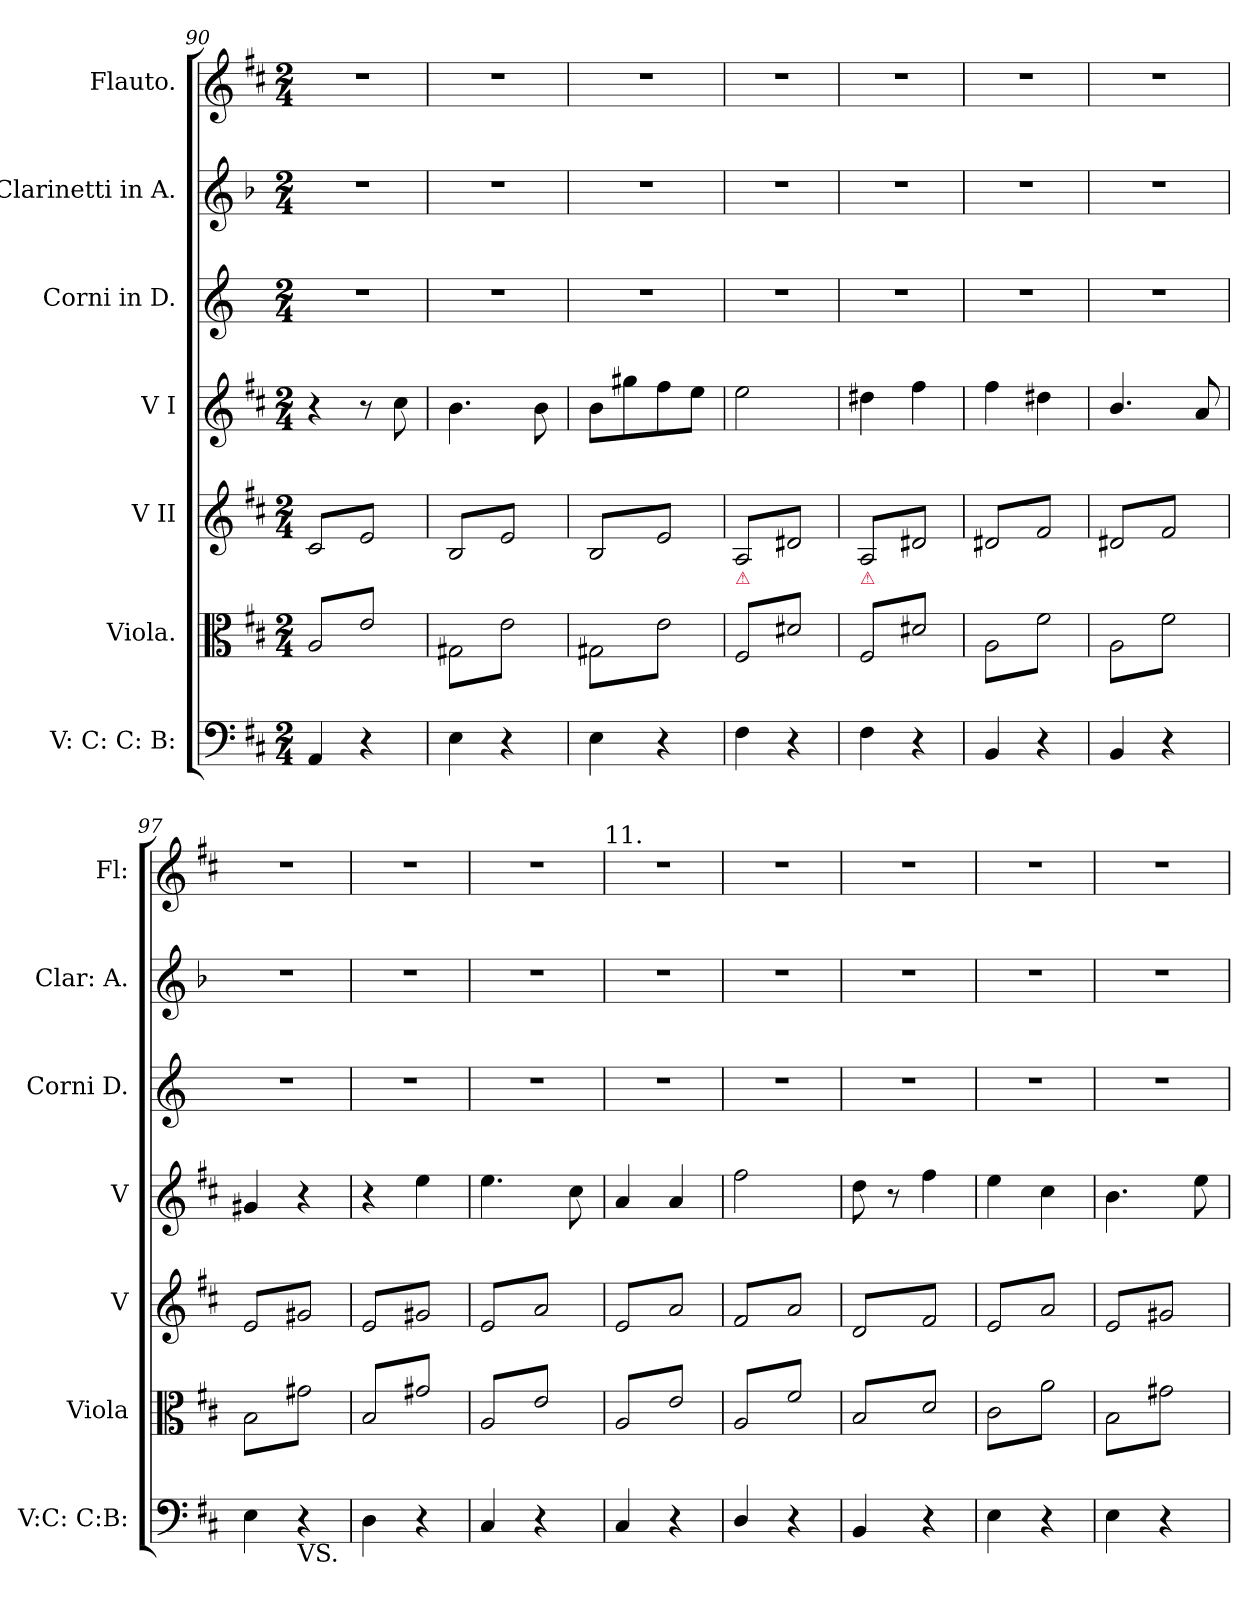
**kern	**kern	**kern	**kern	**kern	**kern	**kern
*part7	*part6	*part5	*part4	*part3	*part2	*part1
*staff7	*staff6	*staff5	*staff4	*staff3	*staff2	*staff1
*I"V: C: C: B:	*I"Viola.	*I"V II	*I"V I	*I"Corni in D.	*I"Clarinetti in A.	*I"Flauto.
*I'V:C: C:B:	*I'Viola	*I'V	*I'V	*I'Corni D.	*I'Clar: A.	*I'Fl:
*clefF4	*clefC3	*clefG2	*clefG2	*clefG2	*clefG2	*clefG2
*	*	*	*	*ITrd6c10	*ITrd2c3	*
*k[f#c#]	*k[f#c#]	*k[f#c#]	*k[f#c#]	*k[f#c#]	*k[f#c#]	*k[f#c#]
*M2/4	*M2/4	*M2/4	*M2/4	*M2/4	*M2/4	*M2/4
=90	=90	=90	=90	=90	=90	=90
*	*tremolo	*	*	*	*	*
*	*	*tremolo	*	*	*	*
4AA/	(8A/L	(8c#/L	4r	2r	2r	2r
.	8e/)	8e/)	.	.	.	.
4r	8A/	8c#/	8r	.	.	.
.	8e/)J	8e/)J	8cc#\	.	.	.
=91	=91	=91	=91	=91	=91	=91
4E\	(8G#X\L	(8B/L	4.b\	2r	2r	2r
.	8e\)	8e/)	.	.	.	.
4r	8G#X\	8B/	.	.	.	.
.	8e\)J	8e/)J	8b\	.	.	.
=92	=92	=92	=92	=92	=92	=92
4E\	(8G#X\L	(8B/L	8b\L	2r	2r	2r
.	8e\)	8e/)	8gg#X\	.	.	.
4r	8G#X\	8B/	8ff#\	.	.	.
.	8e\)J	8e/)J	8ee\J	.	.	.
=93	=93	=93	=93	=93	=93	=93
!	!LO:TX:a:color=crimson:t=⚠	!	!	!	!	!
4F#\	(8F#/L	(8A/L	2ee\	2r	2r	2r
.	8d#/)	8d#/)	.	.	.	.
4r	8F#/	8A/	.	.	.	.
.	8d#/)J	8d#/)J	.	.	.	.
=94	=94	=94	=94	=94	=94	=94
!	!LO:TX:a:color=crimson:t=⚠	!	!	!	!	!
4F#\	(8F#/L	(8A/L	4dd#X\	2r	2r	2r
.	8d#X/)	8d#/)	.	.	.	.
4r	8F#/	8A/	4ff#\	.	.	.
.	8d#X/)J	8d#/)J	.	.	.	.
=95	=95	=95	=95	=95	=95	=95
4BB/	(8A\L	(8d#X/L	4ff#\	2r	2r	2r
.	8f#\)	8f#/)	.	.	.	.
4r	8A\	8d#X/	4dd#X\	.	.	.
.	8f#\)J	8f#/)J	.	.	.	.
=96	=96	=96	=96	=96	=96	=96
4BB/	(8A\L	(8d#X/L	4.b/	2r	2r	2r
.	8f#\)	8f#/)	.	.	.	.
4r	8A\	8d#X/	.	.	.	.
.	8f#\)J	8f#/)J	8a/	.	.	.
=97	=97	=97	=97	=97	=97	=97
4E\	(8B\L	(8e/L	4g#X/	2r	2r	2r
.	8g#X\)	8g#X/)	.	.	.	.
!LO:TX:b:t=VS.	!	!	!	!	!	!
4r	8B\	8e/	4r	.	.	.
.	8g#X\)J	8g#X/)J	.	.	.	.
=98	=98	=98	=98	=98	=98	=98
4D\	(8B/L	(8e/L	4r	2r	2r	2r
.	8g#X/)	8g#X/)	.	.	.	.
4r	8B/	8e/	4ee\	.	.	.
.	8g#X/)J	8g#X/)J	.	.	.	.
=99	=99	=99	=99	=99	=99	=99
4C#/	(8A/L	(8e/L	4.ee\	2r	2r	2r
.	8e/)	8a/)	.	.	.	.
4r	8A/	8e/	.	.	.	.
.	8e/)J	8a/)J	8cc#\	.	.	.
!	!	!	!	!	!	!LO:TX:a:t=11.
=100	=100	=100	=100	=100	=100	=100
4C#/	(8A/L	(8e/L	4a/	2r	2r	2r
.	8e/)	8a/)	.	.	.	.
4r	8A/	8e/	4a/	.	.	.
.	8e/)J	8a/)J	.	.	.	.
=101	=101	=101	=101	=101	=101	=101
4D/	(8A/L	(8f#/L	2ff#\	2r	2r	2r
.	8f#/)	8a/)	.	.	.	.
4r	8A/	8f#/	.	.	.	.
.	8f#/)J	8a/)J	.	.	.	.
=102	=102	=102	=102	=102	=102	=102
4BB/	(8B/L	(8d/L	8dd\	2r	2r	2r
.	8d/)	8f#/)	8r	.	.	.
4r	8B/	8d/	4ff#\	.	.	.
.	8d/)J	8f#/)J	.	.	.	.
=103	=103	=103	=103	=103	=103	=103
4E\	(8c#\L	(8e/L	4ee\	2r	2r	2r
.	8a\)	8a/)	.	.	.	.
4r	8c#\	8e/	4cc#\	.	.	.
.	8a\)J	8a/)J	.	.	.	.
=104	=104	=104	=104	=104	=104	=104
4E\	(8B\L	(8e/L	4.b\	2r	2r	2r
.	8g#X\)	8g#X/)	.	.	.	.
4r	8B\	8e/	.	.	.	.
.	8g#X\)J	8g#X/)J	8ee\	.	.	.
*	*	*Xtremolo	*	*	*	*
*	*Xtremolo	*	*	*	*	*
.	.	.	.	.	.	.
.	.	.	.	.	.	.
=	=	=	=	=	=	=
*-	*-	*-	*-	*-	*-	*-
